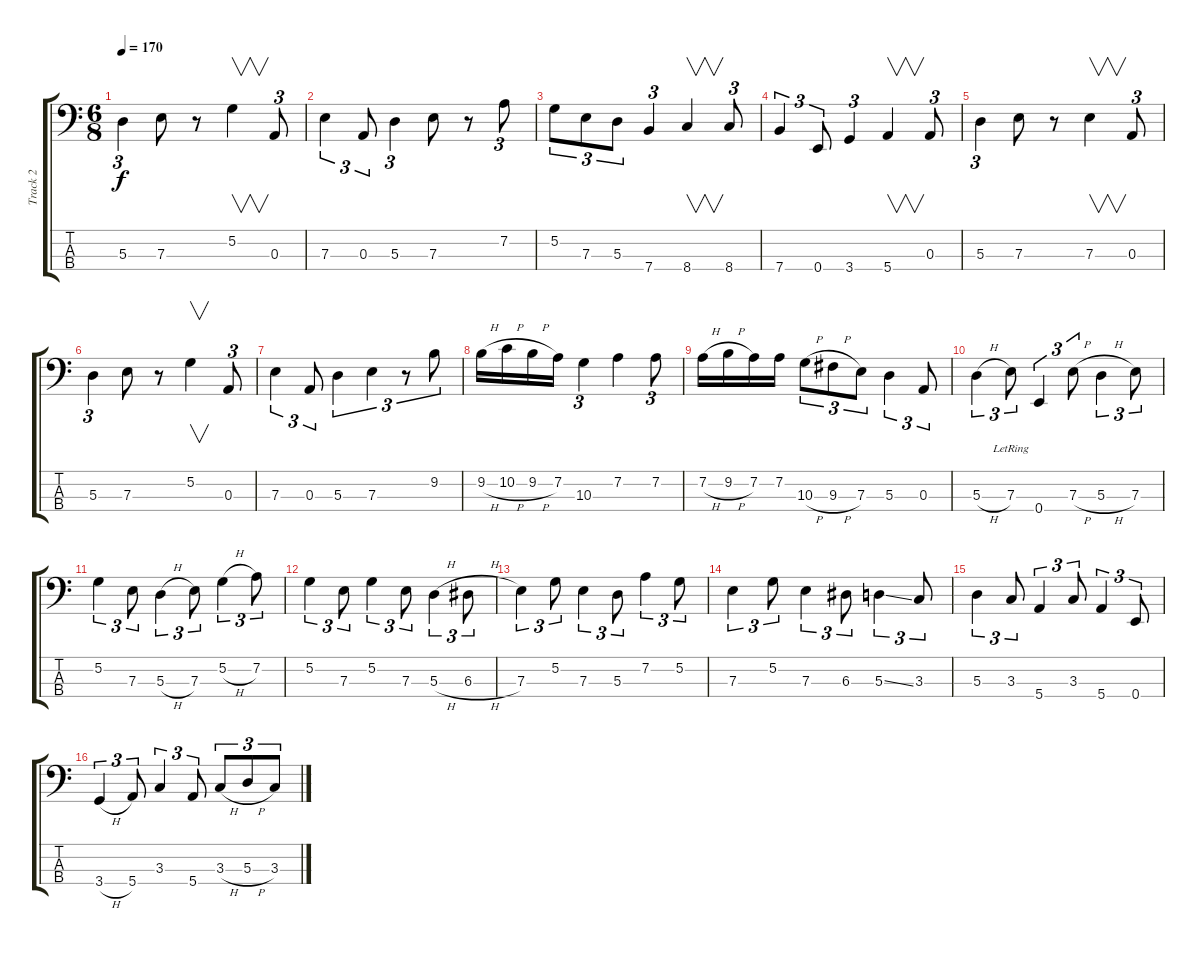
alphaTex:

\track ("Track 2" "Track 2") {instrument electricbassfinger}
\staff {score tabs}
\tuning (G2 D2 A1 E1) {hide}
\ts (6 8)
\tempo 170
\clef f4
\ks c
5.3.4{tu (3 2) dy f} 7.3.8 r.8 5.2.4{v} 0.3.8{tu (3 2)} |
7.3.4{tu (3 2)} 0.3.8{tu (3 2)} 5.3.4{tu (3 2)} 7.3.8 r.8 7.2.8{tu (3 2)} |
5.2.8{tu (3 2)} 7.3.8{tu (3 2)} 5.3.8{tu (3 2)} 7.4.4{tu (3 2)} 8.4.4{v} 8.4.8{tu (3 2)} |
7.4.4{tu (3 2)} 0.4.8{tu (3 2)} 3.4.4{tu (3 2)} 5.4.4{v} 0.3.8{tu (3 2)} |
5.3.4{tu (3 2)} 7.3.8 r.8 7.3.4{v} 0.3.8{tu (3 2)} |
5.3.4{tu (3 2)} 7.3.8 r.8 5.2.4{v} 0.3.8{tu (3 2)} |
7.3.4{tu (3 2)} 0.3.8{tu (3 2)} 5.3.4{tu (3 2)} 7.3.4{tu (3 2)} r.8{tu (3 2)} 9.2.8{tu (3 2)} |
9.2{h}.16 10.2{h}.16 9.2{h}.16 7.2.16 10.3.4{tu (3 2)} 7.2.4 7.2.8{tu (3 2)} |
7.2{h}.16 9.2{h}.16 7.2.16 7.2.16 10.3{h}.8{tu (3 2)} 9.3{h}.8{tu (3 2)} 7.3.8{tu (3 2)} 5.3.4{tu (3 2)} 0.3.8{tu (3 2)} |
\section ("" "")
5.3{h}.4{tu (3 2)} 7.3{lr}.8{tu (3 2)} 0.4.4{tu (3 2)} 7.3{h}.8{tu (3 2)} 5.3{h}.4{tu (3 2)} 7.3.8{tu (3 2)} |
5.2.4{tu (3 2)} 7.3.8{tu (3 2)} 5.3{h}.4{tu (3 2)} 7.3.8{tu (3 2)} 5.2{h}.4{tu (3 2)} 7.2.8{tu (3 2)} |
5.2.4{tu (3 2)} 7.3.8{tu (3 2)} 5.2.4{tu (3 2)} 7.3.8{tu (3 2)} 5.3{h}.4{tu (3 2)} 6.3{h}.8{tu (3 2)} |
7.3.4{tu (3 2)} 5.2.8{tu (3 2)} 7.3.4{tu (3 2)} 5.3.8{tu (3 2)} 7.2.4{tu (3 2)} 5.2.8{tu (3 2)} |
7.3.4{tu (3 2)} 5.2.8{tu (3 2)} 7.3.4{tu (3 2)} 6.3.8{tu (3 2)} 5.3{ss}.4{tu (3 2)} 3.3.8{tu (3 2)} |
5.3.4{tu (3 2)} 3.3.8{tu (3 2)} 5.4.4{tu (3 2)} 3.3.8{tu (3 2)} 5.4.4{tu (3 2)} 0.4.8{tu (3 2)} |
3.4{h}.4{tu (3 2)} 5.4.8{tu (3 2)} 3.3.4{tu (3 2)} 5.4.8{tu (3 2)} 3.3{h}.8{tu (3 2)} 5.3{h}.8{tu (3 2)} 3.3.8{tu (3 2)}
